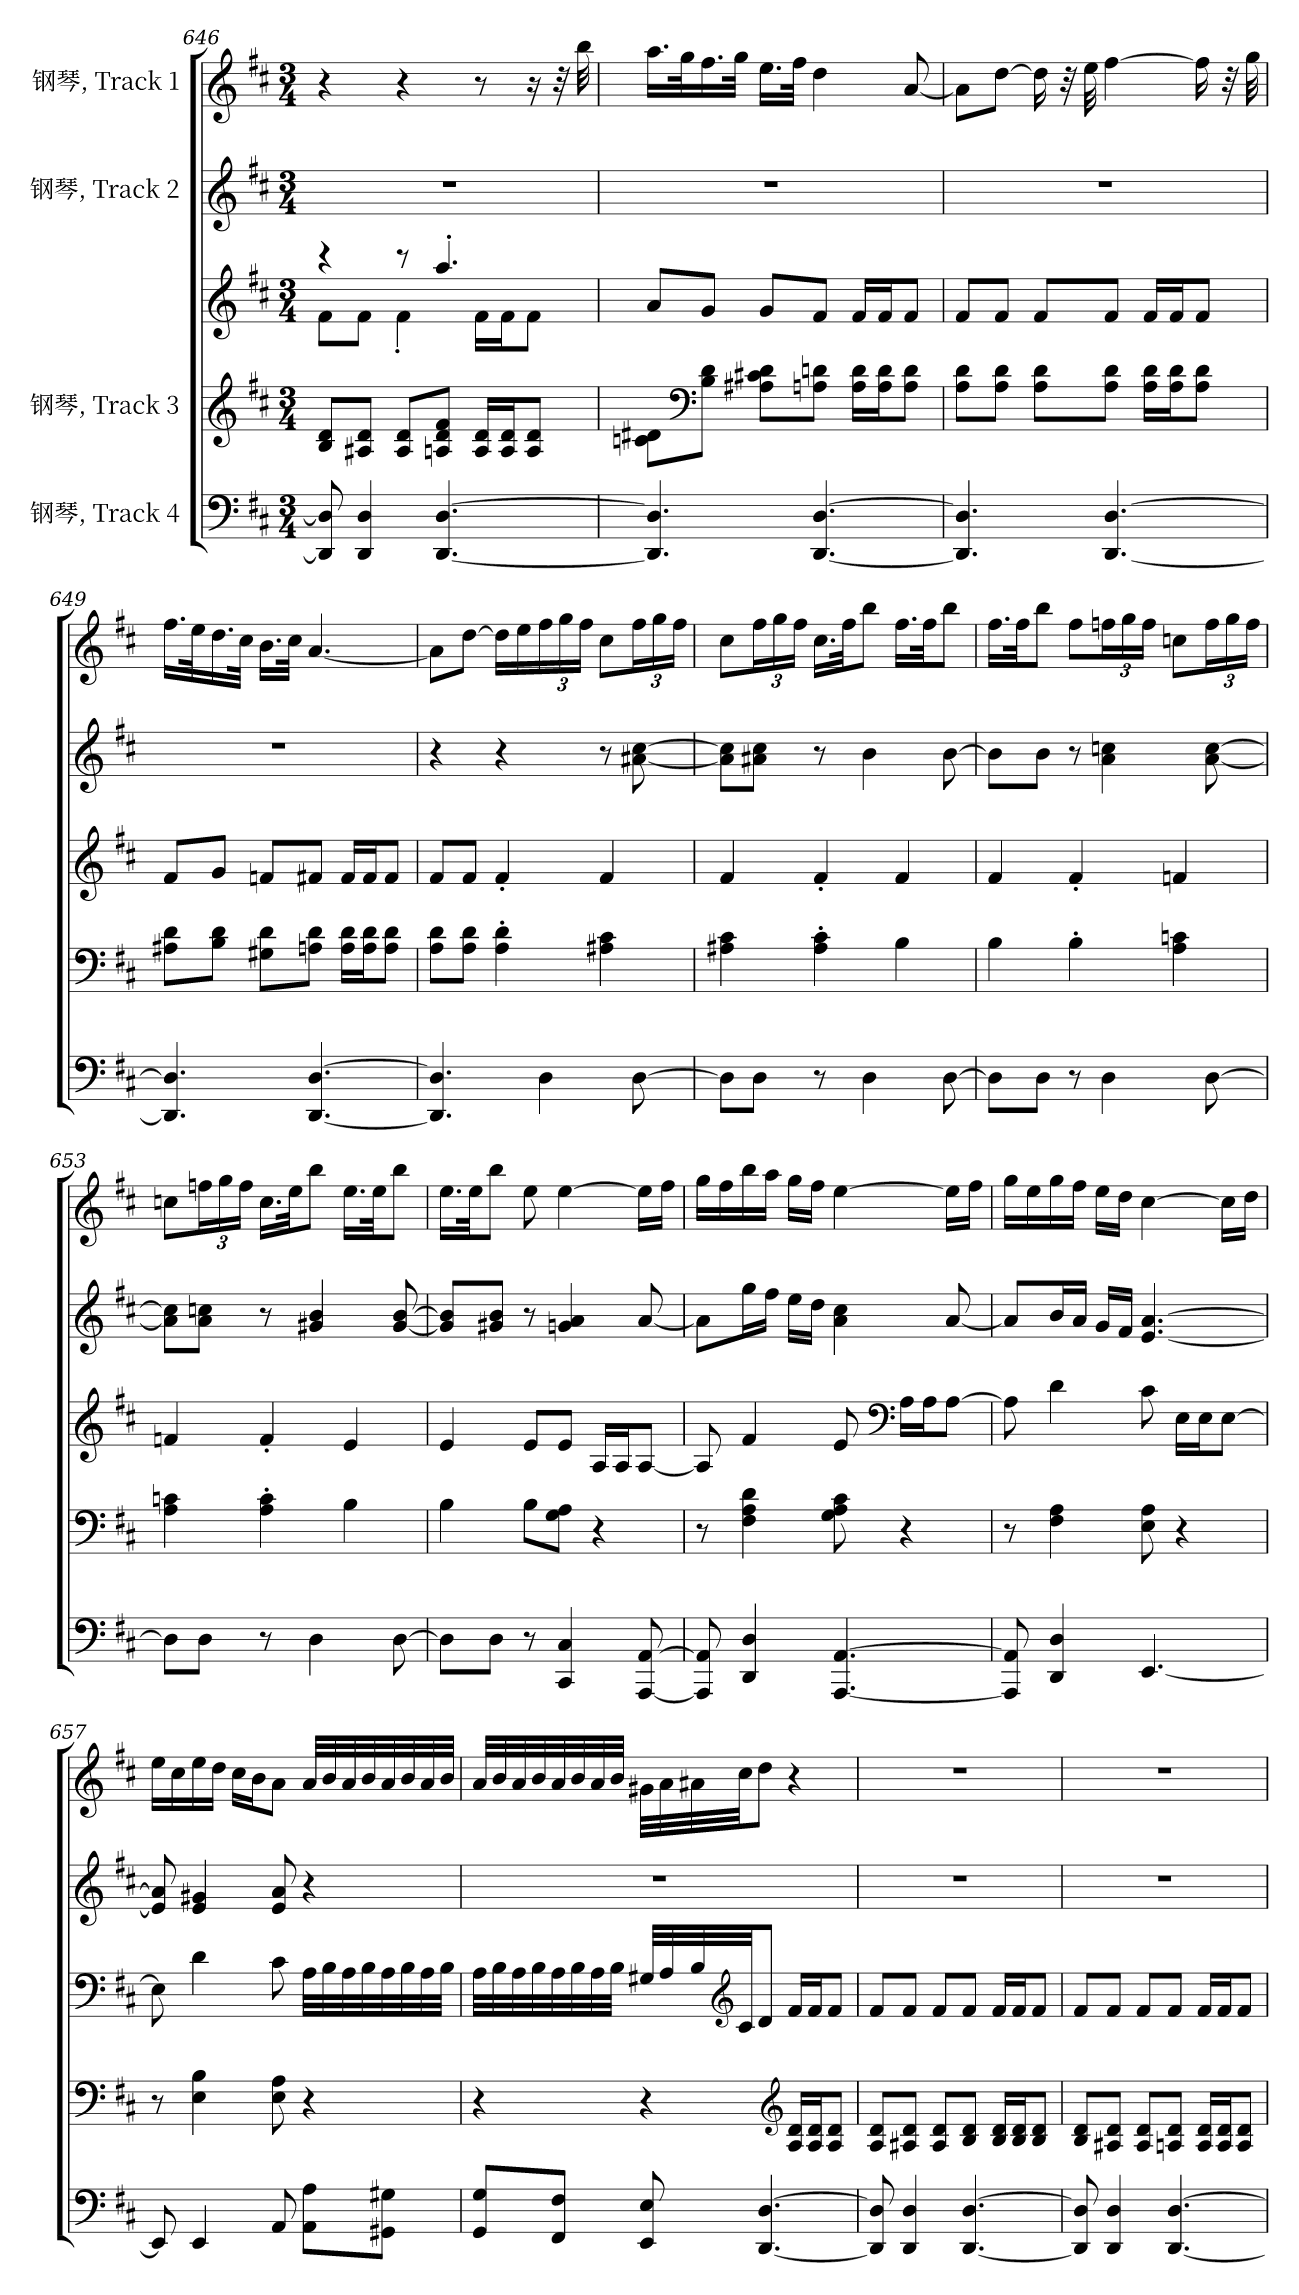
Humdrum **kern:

**kern	**kern	**kern	**kern	**kern
*part4	*part3	*part3	*part2	*part1
*staff5	*staff4	*staff3	*staff2	*staff1
*I"钢琴, Track 4	*I"钢琴, Track 3	*	*I"钢琴, Track 2	*I"钢琴, Track 1
!!LO:LB:g=z
*clefF4	*clefG2	*clefG2	*clefG2	*clefG2
*k[f#c#]	*k[f#c#]	*k[f#c#]	*k[f#c#]	*k[f#c#]
*M3/4	*M3/4	*M3/4	*M3/4	*M3/4
=646	=646	=646	=646	=646
*	*	*^	*	*
8DD/] 8D/]	8B/ 8d/L	4r	8f#\L	2.r	4r
4DD/ 4D/	8A#X/ 8d/J	.	8f#\J	.	.
.	8A#/ 8d/L	8r	4f#'\	.	4r
[4.DD/ [4.D/	8An/ 8d/ 8f#/J	4.aa'/	.	.	.
.	16A/ 16d/LL	.	16f#\LL	.	8r
.	16A/ 16d/J	.	16f#\J	.	.
.	8A/ 8d/J	.	8f#\J	.	16r
.	.	.	.	.	32r
.	.	.	.	.	32bb\
*	*	*v	*v	*	*
=647	=647	=647	=647	=647
4.DD/] 4.D/]	8cn\ 8d#X\L	8a/L	2.r	16.aa\LL
.	.	.	.	32gg\K
*	*clefF4	*	*	*
.	8B\ 8d#\J	8g/J	.	16.ff#\
.	.	.	.	32gg\JJk
.	8A#X\ 8c#X\ 8d#\L	8g/L	.	16.ee\LL
.	.	.	.	32ff#\JJk
[4.DD/ [4.D/	8An\ 8dn\J	8f#/J	.	4dd\
.	16A\ 16d\LL	16f#/LL	.	.
.	16A\ 16d\J	16f#/J	.	.
.	8A\ 8d\J	8f#/J	.	[8a/
!!LO:PB:g=z
=648	=648	=648	=648	=648
4.DD/] 4.D/]	8A\ 8d\L	8f#/L	2.r	8a\L]
.	8A\ 8d\J	8f#/J	.	[8dd\J
.	8A\ 8d\L	8f#/L	.	16dd\]
.	.	.	.	32r
.	.	.	.	32ee\
[4.DD/ [4.D/	8A\ 8d\J	8f#/J	.	[4ff#\
.	16A\ 16d\LL	16f#/LL	.	.
.	16A\ 16d\J	16f#/J	.	.
.	8A\ 8d\J	8f#/J	.	16ff#\]
.	.	.	.	32r
.	.	.	.	32gg\
=649	=649	=649	=649	=649
4.DD/] 4.D/]	8A#X\ 8d\L	8f#/L	2.r	16.ff#\LL
.	.	.	.	32ee\K
.	8B\ 8d\J	8g/J	.	16.dd\
.	.	.	.	32cc#\JJk
.	8G#X\ 8d\L	8fn/L	.	16.b\LL
.	.	.	.	32cc#\JJk
[4.DD/ [4.D/	8An\ 8d\J	8f#X/J	.	[4.a/
.	16A\ 16d\LL	16f#/LL	.	.
.	16A\ 16d\J	16f#/J	.	.
.	8A\ 8d\J	8f#/J	.	.
=650	=650	=650	=650	=650
4.DD/] 4.D/]	8A\ 8d\L	8f#/L	4r	8a\L]
.	8A\ 8d\J	8f#/J	.	[8dd\J
.	4A\' 4d\'	4f#'/	4r	16dd\LL]
.	.	.	.	16ee\
*	*	*	*	*Xbrackettup
4D\	.	.	.	24ff#\
.	.	.	.	24gg\
.	.	.	.	24ff#\JJ
.	4A#X\ 4c#\	4f#/	8r	8cc#\L
[8D\	.	.	[8a#X\ [8cc#\	24ff#\L
.	.	.	.	24gg\
.	.	.	.	24ff#\JJ
!!LO:LB:g=z
=651	=651	=651	=651	=651
8D\L]	4A#X\ 4c#\	4f#/	8a#\] 8cc#\]L	8cc#\L
8D\J	.	.	8a#X\ 8cc#\J	24ff#\L
.	.	.	.	24gg\
.	.	.	.	24ff#\JJ
8r	4A#\' 4c#\'	4f#'/	8r	16.cc#\LL
.	.	.	.	32ff#\JK
4D\	.	.	4b\	8bb\J
.	4B\	4f#/	.	16.ff#\LL
.	.	.	.	32ff#\JK
[8D\	.	.	[8b\	8bb\J
=652	=652	=652	=652	=652
8D\L]	4B\	4f#/	8b\L]	16.ff#\LL
.	.	.	.	32ff#\JK
8D\J	.	.	8b\J	8bb\J
8r	4B'\	4f#'/	8r	8ff#\L
4D\	.	.	4a\ 4ccn\	24ffn\L
.	.	.	.	24gg\
.	.	.	.	24ff\JJ
.	4A\ 4cn\	4fn/	.	8ccn\L
[8D\	.	.	[8a\ [8cc\	24ff\L
.	.	.	.	24gg\
.	.	.	.	24ff\JJ
=653	=653	=653	=653	=653
8D\L]	4A\ 4cn\	4fn/	8a\] 8cc\]L	8ccn\L
8D\J	.	.	8a\ 8ccn\J	24ffn\L
.	.	.	.	24gg\
.	.	.	.	24ff\JJ
8r	4A\' 4c\'	4f'/	8r	16.cc\LL
.	.	.	.	32ee\JK
4D\	.	.	4g#X/ 4b/	8bb\J
.	4B\	4e/	.	16.ee\LL
.	.	.	.	32ee\JK
[8D\	.	.	[8g#/ [8b/	8bb\J
!!LO:PB:g=z
=654	=654	=654	=654	=654
8D\L]	4B\	4e/	8g#/] 8b/]L	16.ee\LL
.	.	.	.	32ee\JK
8D\J	.	.	8g#X/ 8b/J	8bb\J
8r	8B\L	8e/L	8r	8ee\
4CC#/ 4C#/	8G\ 8A\J	8e/J	4gn/ 4a/	[4ee\
.	4r	16A/LL	.	.
.	.	16A/J	.	.
[8AAA/ [8AA/	.	[8A/J	[8a/	16ee\LL]
.	.	.	.	16ff#\JJ
=655	=655	=655	=655	=655
8AAA/] 8AA/]	8r	8A/]	8a\L]	16gg\LL
.	.	.	.	16ff#\
4DD/ 4D/	4F#\ 4A\ 4d\	4f#/	16gg\L	16bb\
.	.	.	16ff#\JJ	16aa\JJ
.	.	.	16ee\LL	16gg\LL
.	.	.	16dd\JJ	16ff#\JJ
[4.AAA/ [4.AA/	8G\ 8A\ 8c#\	8e/	4a\ 4cc#\	[4ee\
*	*	*clefF4	*	*
.	4r	16A\LL	.	.
.	.	16A\J	.	.
.	.	[8A\J	[8a/	16ee\LL]
.	.	.	.	16ff#\JJ
=656	=656	=656	=656	=656
8AAA/] 8AA/]	8r	8A\]	8a/L]	16gg\LL
.	.	.	.	16ee\
4DD/ 4D/	4F#\ 4A\	4d\	16b/L	16gg\
.	.	.	16a/JJ	16ff#\JJ
.	.	.	16g/LL	16ee\LL
.	.	.	16f#/JJ	16dd\JJ
[4.EE/	8E\ 8A\	8c#\	[4.e/ [4.a/	[4cc#\
.	4r	16E\LL	.	.
.	.	16E\J	.	.
.	.	[8E\J	.	16cc#\LL]
.	.	.	.	16dd\JJ
!!LO:LB:g=z
=657	=657	=657	=657	=657
8EE/]	8r	8E\]	8e/] 8a/]	16ee\LL
.	.	.	.	16cc#\
4EE/	4E\ 4B\	4d\	4e/ 4g#X/	16ee\
.	.	.	.	16dd\JJ
.	.	.	.	16cc#\LL
.	.	.	.	16b\J
8AA/	8E\ 8A\	8c#\	8e/ 8a/	8a\J
8AA\ 8A\L	4r	32A\LLL	4r	32a/LLL
.	.	32B\	.	32b/
.	.	32A\	.	32a/
.	.	32B\	.	32b/
8GG#X\ 8G#X\J	.	32A\	.	32a/
.	.	32B\	.	32b/
.	.	32A\	.	32a/
.	.	32B\JJJ	.	32b/JJJ
=658	=658	=658	=658	=658
8GG/ 8G/L	4r	32A\LLL	2.r	32a/LLL
.	.	32B\	.	32b/
.	.	32A\	.	32a/
.	.	32B\	.	32b/
8FF#/ 8F#/J	.	32A\	.	32a/
.	.	32B\	.	32b/
.	.	32A\	.	32a/
.	.	32B\JJJ	.	32b/JJJ
8EE/ 8E/	4r	32G#X/LLL	.	32g#X\LLL
.	.	32A/	.	32a\
.	.	32B/	.	32a#X\
*	*	*clefG2	*	*
.	.	32c#/JJ	.	32cc#\JJ
[4.DD/ [4.D/	.	8d/J	.	8dd\J
*	*clefG2	*	*	*
.	16A/ 16d/LL	16f#/LL	.	4r
.	16A/ 16d/J	16f#/J	.	.
.	8A/ 8d/J	8f#/J	.	.
!!LO:PB:g=z
=659	=659	=659	=659	=659
8DD/] 8D/]	8A/ 8d/L	8f#/L	2.r	2.r
4DD/ 4D/	8A#X/ 8d/J	8f#/J	.	.
.	8A#/ 8d/L	8f#/L	.	.
[4.DD/ [4.D/	8B/ 8d/J	8f#/J	.	.
.	16B/ 16d/LL	16f#/LL	.	.
.	16B/ 16d/J	16f#/J	.	.
.	8B/ 8d/J	8f#/J	.	.
=660	=660	=660	=660	=660
8DD/] 8D/]	8B/ 8d/L	8f#/L	2.r	2.r
4DD/ 4D/	8A#X/ 8d/J	8f#/J	.	.
.	8A#/ 8d/L	8f#/L	.	.
[4.DD/ [4.D/	8An/ 8d/J	8f#/J	.	.
.	16A/ 16d/LL	16f#/LL	.	.
.	16A/ 16d/J	16f#/J	.	.
.	8A/ 8d/J	8f#/J	.	.
=	=	=	=	=
*-	*-	*-	*-	*-
